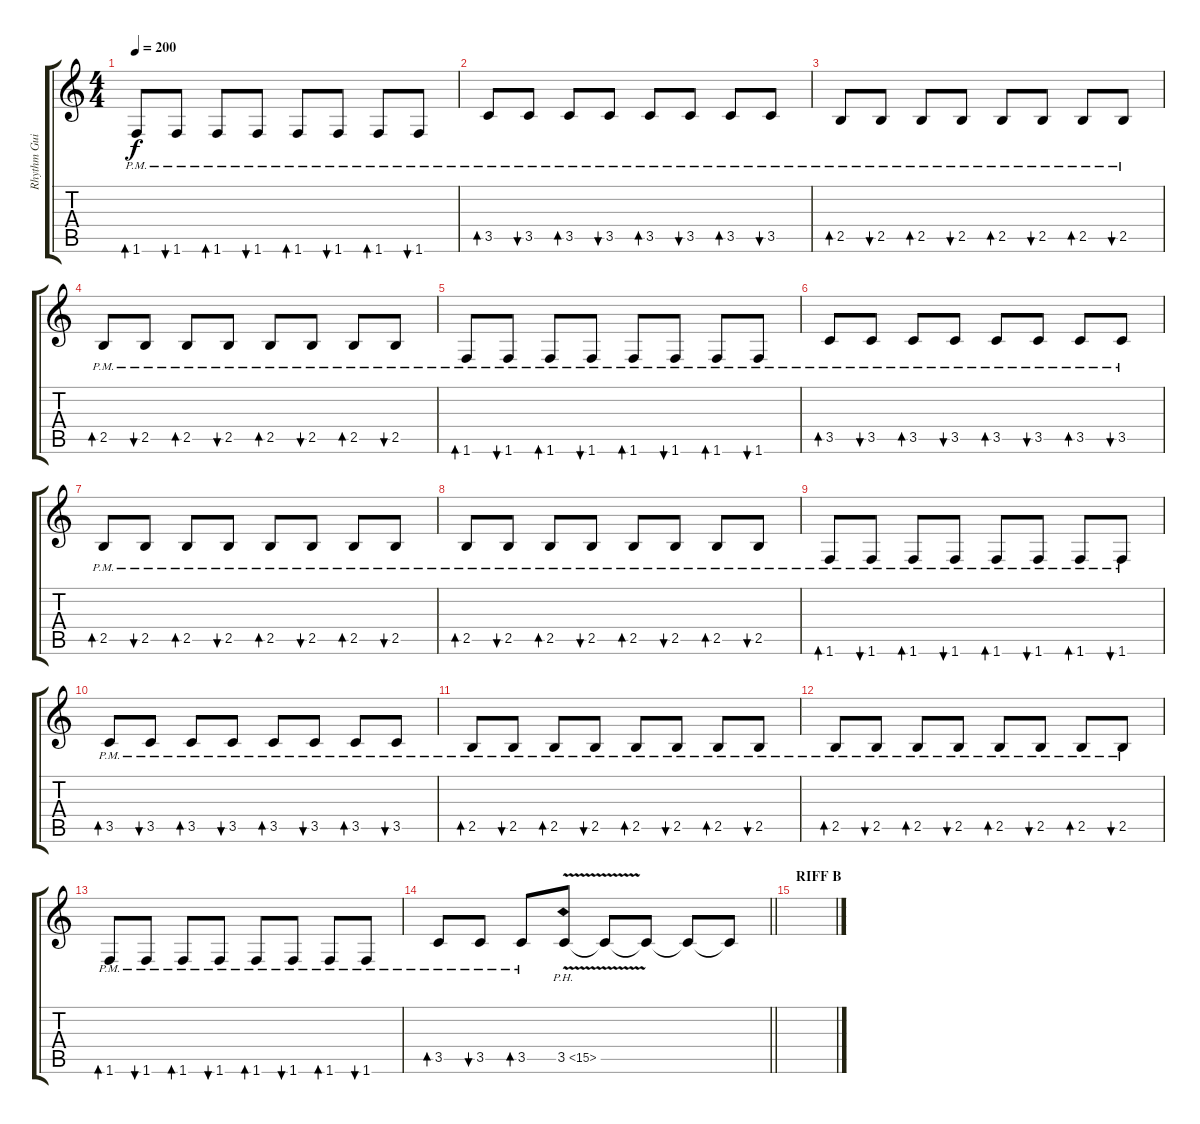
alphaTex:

\track ("Rhythm Guitar 2 - Andy Carroll" "Rhythm Gui") {instrument distortionguitar}
\staff {score tabs}
\tuning (E4 B3 G3 D3 A2 E2) {hide}
\ts (4 4)
\tempo 200
\clef g2
\ks c
1.6{pm}.8{bd 60 dy f} 1.6{pm}.8{bu 60} 1.6{pm}.8{bd 60} 1.6{pm}.8{bu 60} 1.6{pm}.8{bd 60} 1.6{pm}.8{bu 60} 1.6{pm}.8{bd 60} 1.6{pm}.8{bu 60} |
3.5{pm}.8{bd 60} 3.5{pm}.8{bu 60} 3.5{pm}.8{bd 60} 3.5{pm}.8{bu 60} 3.5{pm}.8{bd 60} 3.5{pm}.8{bu 60} 3.5{pm}.8{bd 60} 3.5{pm}.8{bu 60} |
2.5{pm}.8{bd 60} 2.5{pm}.8{bu 60} 2.5{pm}.8{bd 60} 2.5{pm}.8{bu 60} 2.5{pm}.8{bd 60} 2.5{pm}.8{bu 60} 2.5{pm}.8{bd 60} 2.5{pm}.8{bu 60} |
2.5{pm}.8{bd 60} 2.5{pm}.8{bu 60} 2.5{pm}.8{bd 60} 2.5{pm}.8{bu 60} 2.5{pm}.8{bd 60} 2.5{pm}.8{bu 60} 2.5{pm}.8{bd 60} 2.5{pm}.8{bu 60} |
1.6{pm}.8{bd 60} 1.6{pm}.8{bu 60} 1.6{pm}.8{bd 60} 1.6{pm}.8{bu 60} 1.6{pm}.8{bd 60} 1.6{pm}.8{bu 60} 1.6{pm}.8{bd 60} 1.6{pm}.8{bu 60} |
3.5{pm}.8{bd 60} 3.5{pm}.8{bu 60} 3.5{pm}.8{bd 60} 3.5{pm}.8{bu 60} 3.5{pm}.8{bd 60} 3.5{pm}.8{bu 60} 3.5{pm}.8{bd 60} 3.5{pm}.8{bu 60} |
2.5{pm}.8{bd 60} 2.5{pm}.8{bu 60} 2.5{pm}.8{bd 60} 2.5{pm}.8{bu 60} 2.5{pm}.8{bd 60} 2.5{pm}.8{bu 60} 2.5{pm}.8{bd 60} 2.5{pm}.8{bu 60} |
2.5{pm}.8{bd 60} 2.5{pm}.8{bu 60} 2.5{pm}.8{bd 60} 2.5{pm}.8{bu 60} 2.5{pm}.8{bd 60} 2.5{pm}.8{bu 60} 2.5{pm}.8{bd 60} 2.5{pm}.8{bu 60} |
1.6{pm}.8{bd 60} 1.6{pm}.8{bu 60} 1.6{pm}.8{bd 60} 1.6{pm}.8{bu 60} 1.6{pm}.8{bd 60} 1.6{pm}.8{bu 60} 1.6{pm}.8{bd 60} 1.6{pm}.8{bu 60} |
3.5{pm}.8{bd 60} 3.5{pm}.8{bu 60} 3.5{pm}.8{bd 60} 3.5{pm}.8{bu 60} 3.5{pm}.8{bd 60} 3.5{pm}.8{bu 60} 3.5{pm}.8{bd 60} 3.5{pm}.8{bu 60} |
2.5{pm}.8{bd 60} 2.5{pm}.8{bu 60} 2.5{pm}.8{bd 60} 2.5{pm}.8{bu 60} 2.5{pm}.8{bd 60} 2.5{pm}.8{bu 60} 2.5{pm}.8{bd 60} 2.5{pm}.8{bu 60} |
2.5{pm}.8{bd 60} 2.5{pm}.8{bu 60} 2.5{pm}.8{bd 60} 2.5{pm}.8{bu 60} 2.5{pm}.8{bd 60} 2.5{pm}.8{bu 60} 2.5{pm}.8{bd 60} 2.5{pm}.8{bu 60} |
1.6{pm}.8{bd 60} 1.6{pm}.8{bu 60} 1.6{pm}.8{bd 60} 1.6{pm}.8{bu 60} 1.6{pm}.8{bd 60} 1.6{pm}.8{bu 60} 1.6{pm}.8{bd 60} 1.6{pm}.8{bu 60} |
\barLineRight lightlight
3.5{pm}.8{bd 60} 3.5{pm}.8{bu 60} 3.5{pm}.8{bd 60} 3.5{ph 12 v}.8{instrument guitarharmonics} 3.5{t}.8 3.5{t}.8 3.5{t}.8 3.5{t}.8 |
\section ("" "RIFF B")
